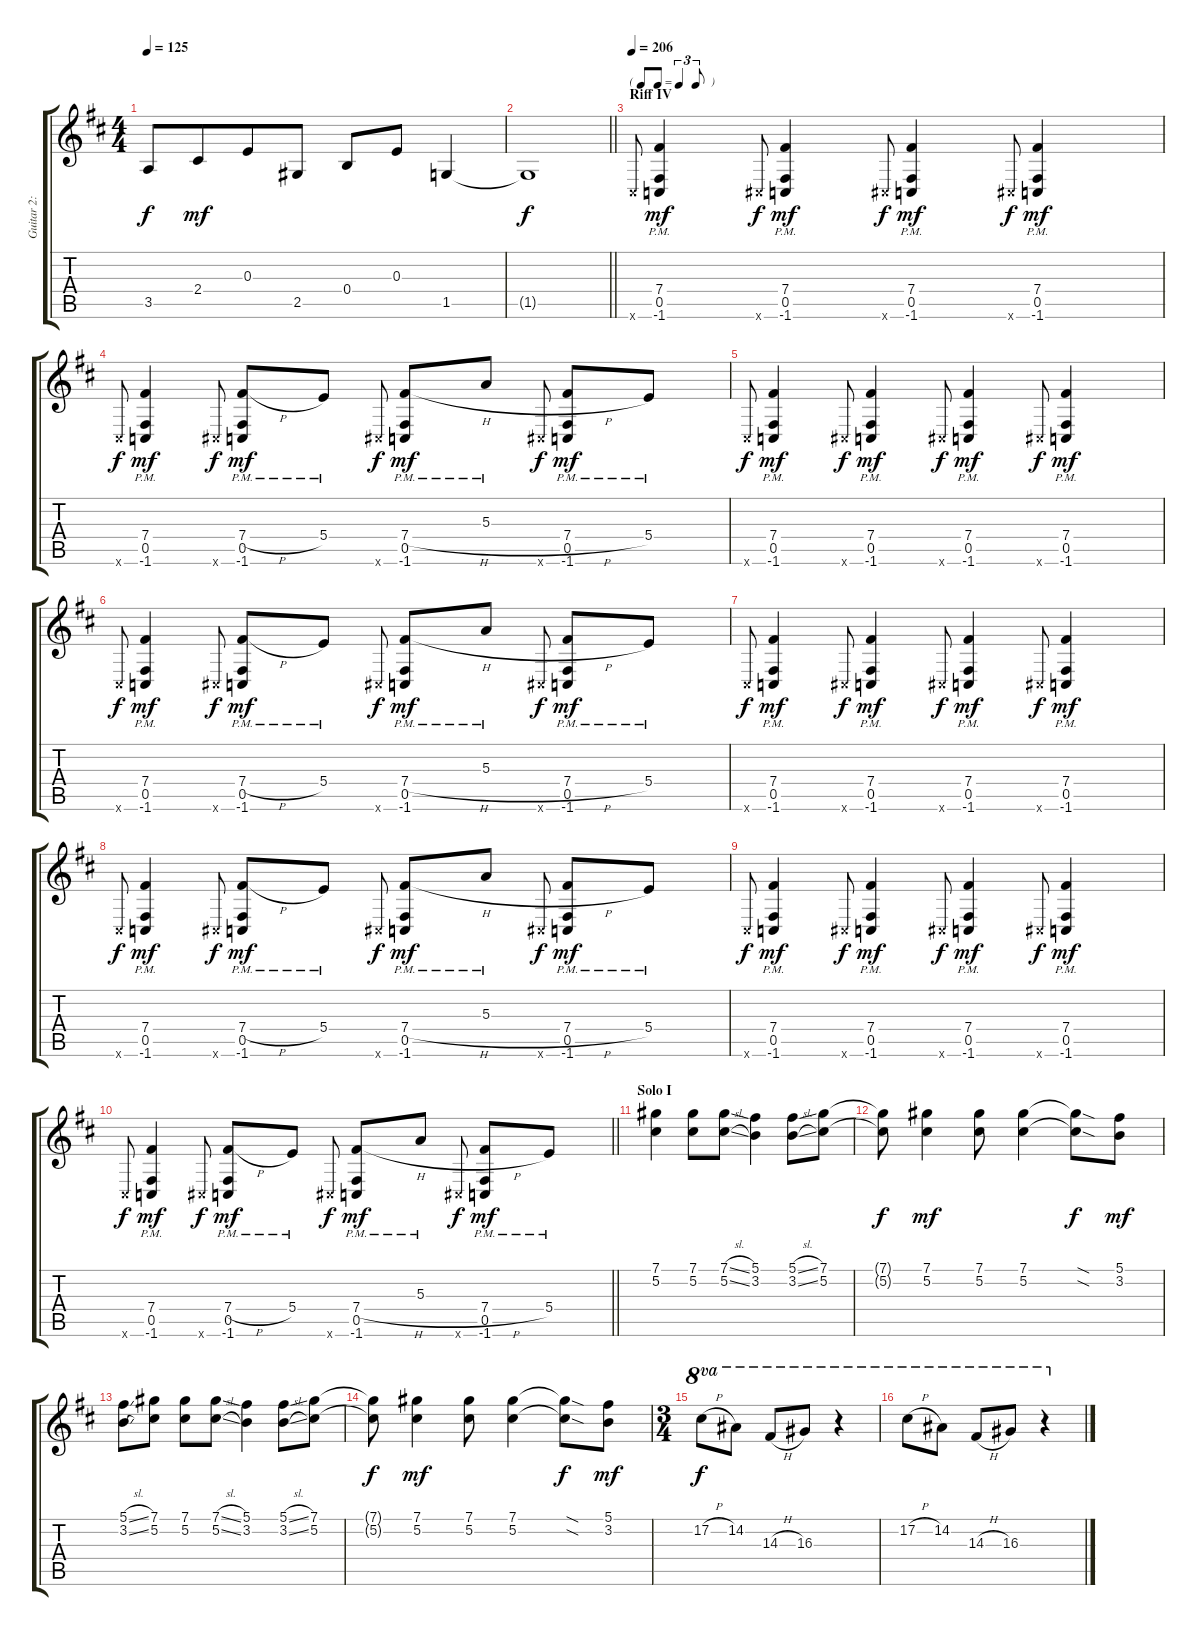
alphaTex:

\track ("Guitar 2: Tony" "Guitar 2: ") {instrument overdrivenguitar}
\staff {score tabs}
\tuning (Db4 Ab3 E3 B2 Gb2 Db2) {hide}
\ts (4 4)
\tempo 125
\clef g2
\ks d
3.5.8{dy f} 2.4.8{dy mf beam merge} 0.3.8 2.5.8 0.4.8 0.3.8 1.5.4 |
\barLineRight lightlight
1.5{t}.1{dy f} |
\tf triplet8th
\section ("" "Riff IV")
\tempo 206
0.6{x}.8{gr onbeat} (7.4 0.5{pm} -1.6).4{dy mf} 0.6{x}.8{gr onbeat dy f} (7.4 0.5{pm} -1.6).4{dy mf} 0.6{x}.8{gr onbeat dy f} (7.4 0.5{pm} -1.6).4{dy mf} 0.6{x}.8{gr onbeat dy f} (7.4 0.5{pm} -1.6).4{dy mf} |
0.6{x}.8{gr onbeat dy f} (7.4{pm} 0.5{pm} -1.6).4{dy mf} 0.6{x}.8{gr onbeat dy f} (7.4{h pm} 0.5{pm} -1.6).8{dy mf} 5.4{pm}.8 0.6{x}.8{gr onbeat dy f} (7.4{h pm} 0.5{pm} -1.6).8{dy mf} 5.3{pm}.8 0.6{x}.8{gr onbeat dy f} (7.4{h pm} 0.5{pm} -1.6).8{dy mf} 5.4{pm}.8 |
0.6{x}.8{gr onbeat dy f} (7.4 0.5{pm} -1.6).4{dy mf} 0.6{x}.8{gr onbeat dy f} (7.4 0.5{pm} -1.6).4{dy mf} 0.6{x}.8{gr onbeat dy f} (7.4 0.5{pm} -1.6).4{dy mf} 0.6{x}.8{gr onbeat dy f} (7.4 0.5{pm} -1.6).4{dy mf} |
0.6{x}.8{gr onbeat dy f} (7.4{pm} 0.5{pm} -1.6).4{dy mf} 0.6{x}.8{gr onbeat dy f} (7.4{h pm} 0.5{pm} -1.6).8{dy mf} 5.4{pm}.8 0.6{x}.8{gr onbeat dy f} (7.4{h pm} 0.5{pm} -1.6).8{dy mf} 5.3{pm}.8 0.6{x}.8{gr onbeat dy f} (7.4{h pm} 0.5{pm} -1.6).8{dy mf} 5.4{pm}.8 |
0.6{x}.8{gr onbeat dy f} (7.4 0.5{pm} -1.6).4{dy mf} 0.6{x}.8{gr onbeat dy f} (7.4 0.5{pm} -1.6).4{dy mf} 0.6{x}.8{gr onbeat dy f} (7.4 0.5{pm} -1.6).4{dy mf} 0.6{x}.8{gr onbeat dy f} (7.4 0.5{pm} -1.6).4{dy mf} |
0.6{x}.8{gr onbeat dy f} (7.4{pm} 0.5{pm} -1.6).4{dy mf} 0.6{x}.8{gr onbeat dy f} (7.4{h pm} 0.5{pm} -1.6).8{dy mf} 5.4{pm}.8 0.6{x}.8{gr onbeat dy f} (7.4{h pm} 0.5{pm} -1.6).8{dy mf} 5.3{pm}.8 0.6{x}.8{gr onbeat dy f} (7.4{h pm} 0.5{pm} -1.6).8{dy mf} 5.4{pm}.8 |
0.6{x}.8{gr onbeat dy f} (7.4 0.5{pm} -1.6).4{dy mf} 0.6{x}.8{gr onbeat dy f} (7.4 0.5{pm} -1.6).4{dy mf} 0.6{x}.8{gr onbeat dy f} (7.4 0.5{pm} -1.6).4{dy mf} 0.6{x}.8{gr onbeat dy f} (7.4 0.5{pm} -1.6).4{dy mf} |
\barLineRight lightlight
0.6{x}.8{gr onbeat dy f} (7.4{pm} 0.5{pm} -1.6).4{dy mf} 0.6{x}.8{gr onbeat dy f} (7.4{h pm} 0.5{pm} -1.6).8{dy mf} 5.4{pm}.8 0.6{x}.8{gr onbeat dy f} (7.4{h pm} 0.5{pm} -1.6).8{dy mf} 5.3{pm}.8 0.6{x}.8{gr onbeat dy f} (7.4{h pm} 0.5{pm} -1.6).8{dy mf} 5.4{pm}.8 |
\section ("" "Solo I")
(7.1 5.2).4 (7.1 5.2).8 (7.1{sl} 5.2{sl}).8 (5.1 3.2).4 (5.1{sl} 3.2{sl}).8 (7.1 5.2).8 |
(7.1{t} 5.2{t}).8{dy f} (7.1 5.2).4{dy mf} (7.1 5.2).8 (7.1 5.2).4 (7.1{sod t} 5.2{sod t}).8{dy f} (5.1 3.2).8{dy mf} |
(5.1{sl} 3.2{sl}).8 (7.1 5.2).8 (7.1 5.2).8 (7.1{sl} 5.2{sl}).8 (5.1 3.2).4 (5.1{sl} 3.2{sl}).8 (7.1 5.2).8 |
(7.1{t} 5.2{t}).8{dy f} (7.1 5.2).4{dy mf} (7.1 5.2).8 (7.1 5.2).4 (7.1{sod t} 5.2{sod t}).8{dy f} (5.1 3.2).8{dy mf} |
\ts (3 4)
17.2{h}.8{ot 8va dy f} 14.2.8{ot 8va} 14.3{h}.8{ot 8va} 16.3.8{ot 8va} r.4{ot 8va} |
17.2{h}.8{ot 8va} 14.2.8{ot 8va} 14.3{h}.8{ot 8va} 16.3.8{ot 8va} r.4{ot 8va}
